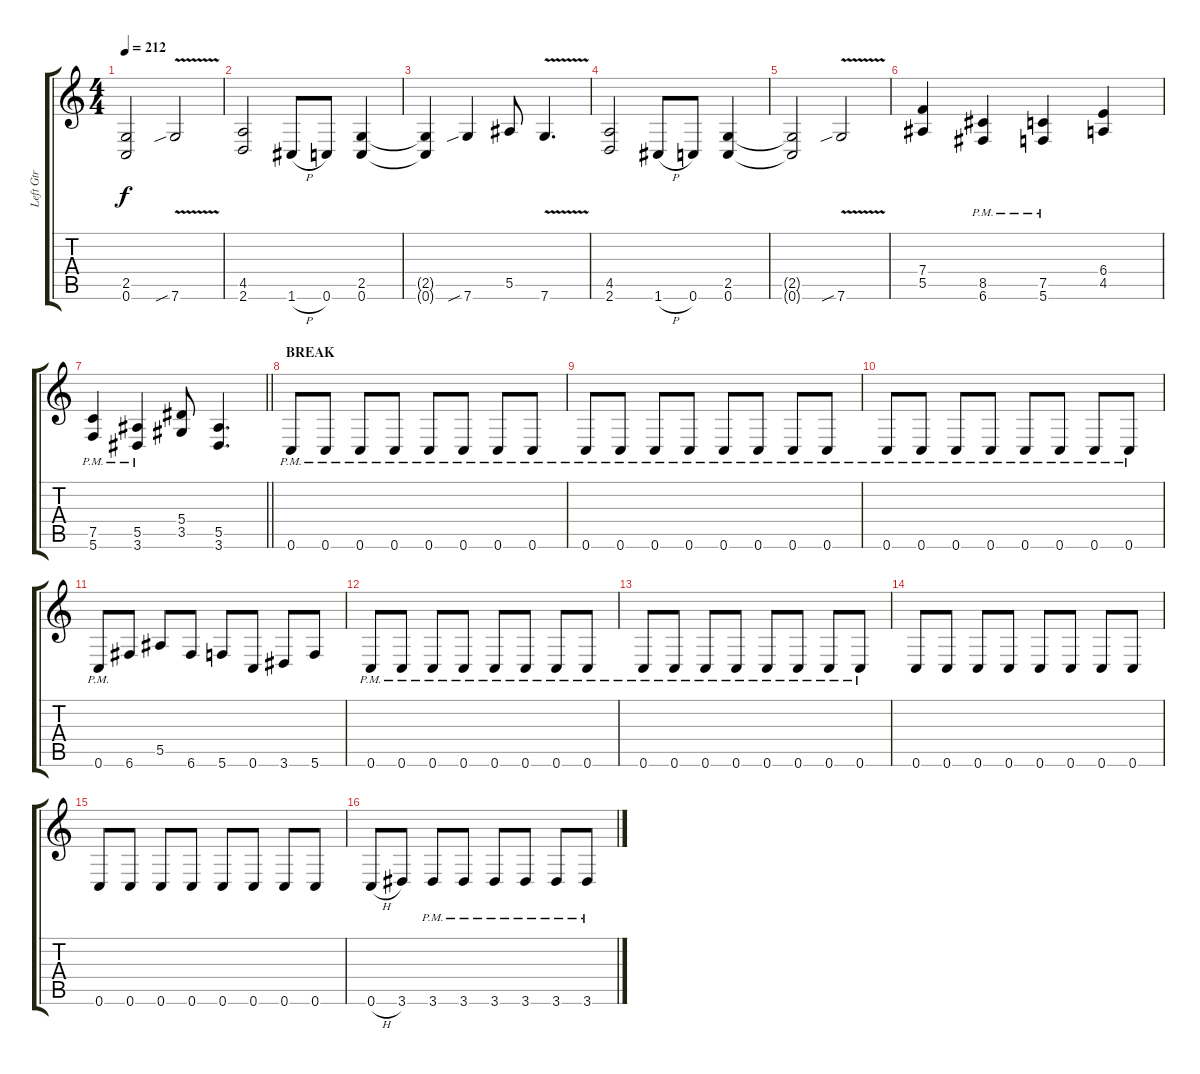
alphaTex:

\track ("Left Gtr" "Left Gtr") {instrument distortionguitar}
\staff {score tabs}
\tuning (C4 G3 Eb3 Bb2 F2 C2) {hide}
\ts (4 4)
\tempo 212
\clef g2
\ks c
(2.5{t} 0.6{t}).2{dy f} 7.6{v sib}.2 |
(4.5 2.6).2 1.6{h}.8 0.6.8 (2.5 0.6).4 |
(2.5{t} 0.6{t}).4 7.6{sib}.4 5.5.8 7.6{v}.4{d} |
(4.5 2.6).2 1.6{h}.8 0.6.8 (2.5 0.6).4 |
(2.5{t} 0.6{t}).2 7.6{v sib}.2 |
(7.4 5.5).4 (8.5{pm} 6.6{pm}).4 (7.5{pm} 5.6{pm}).4 (6.4 4.5).4 |
\barLineRight lightlight
(7.5{pm} 5.6{pm}).4 (5.5{pm} 3.6{pm}).4 (5.4 3.5).8 (5.5 3.6).4{d} |
\section ("" "BREAK")
0.6{pm}.8 0.6{pm}.8 0.6{pm}.8 0.6{pm}.8 0.6{pm}.8 0.6{pm}.8 0.6{pm}.8 0.6{pm}.8 |
0.6{pm}.8 0.6{pm}.8 0.6{pm}.8 0.6{pm}.8 0.6{pm}.8 0.6{pm}.8 0.6{pm}.8 0.6{pm}.8 |
0.6{pm}.8 0.6{pm}.8 0.6{pm}.8 0.6{pm}.8 0.6{pm}.8 0.6{pm}.8 0.6{pm}.8 0.6{pm}.8 |
0.6{pm}.8 6.6.8 5.5.8 6.6.8 5.6.8 0.6.8 3.6.8 5.6.8 |
0.6{pm}.8 0.6{pm}.8 0.6{pm}.8 0.6{pm}.8 0.6{pm}.8 0.6{pm}.8 0.6{pm}.8 0.6{pm}.8 |
0.6{pm}.8 0.6{pm}.8 0.6{pm}.8 0.6{pm}.8 0.6{pm}.8 0.6{pm}.8 0.6{pm}.8 0.6{pm}.8 |
0.6.8 0.6.8 0.6.8 0.6.8 0.6.8 0.6.8 0.6.8 0.6.8 |
0.6.8 0.6.8 0.6.8 0.6.8 0.6.8 0.6.8 0.6.8 0.6.8 |
0.6{h}.8 3.6.8 3.6{pm}.8 3.6{pm}.8 3.6{pm}.8 3.6{pm}.8 3.6{pm}.8 3.6{pm}.8
